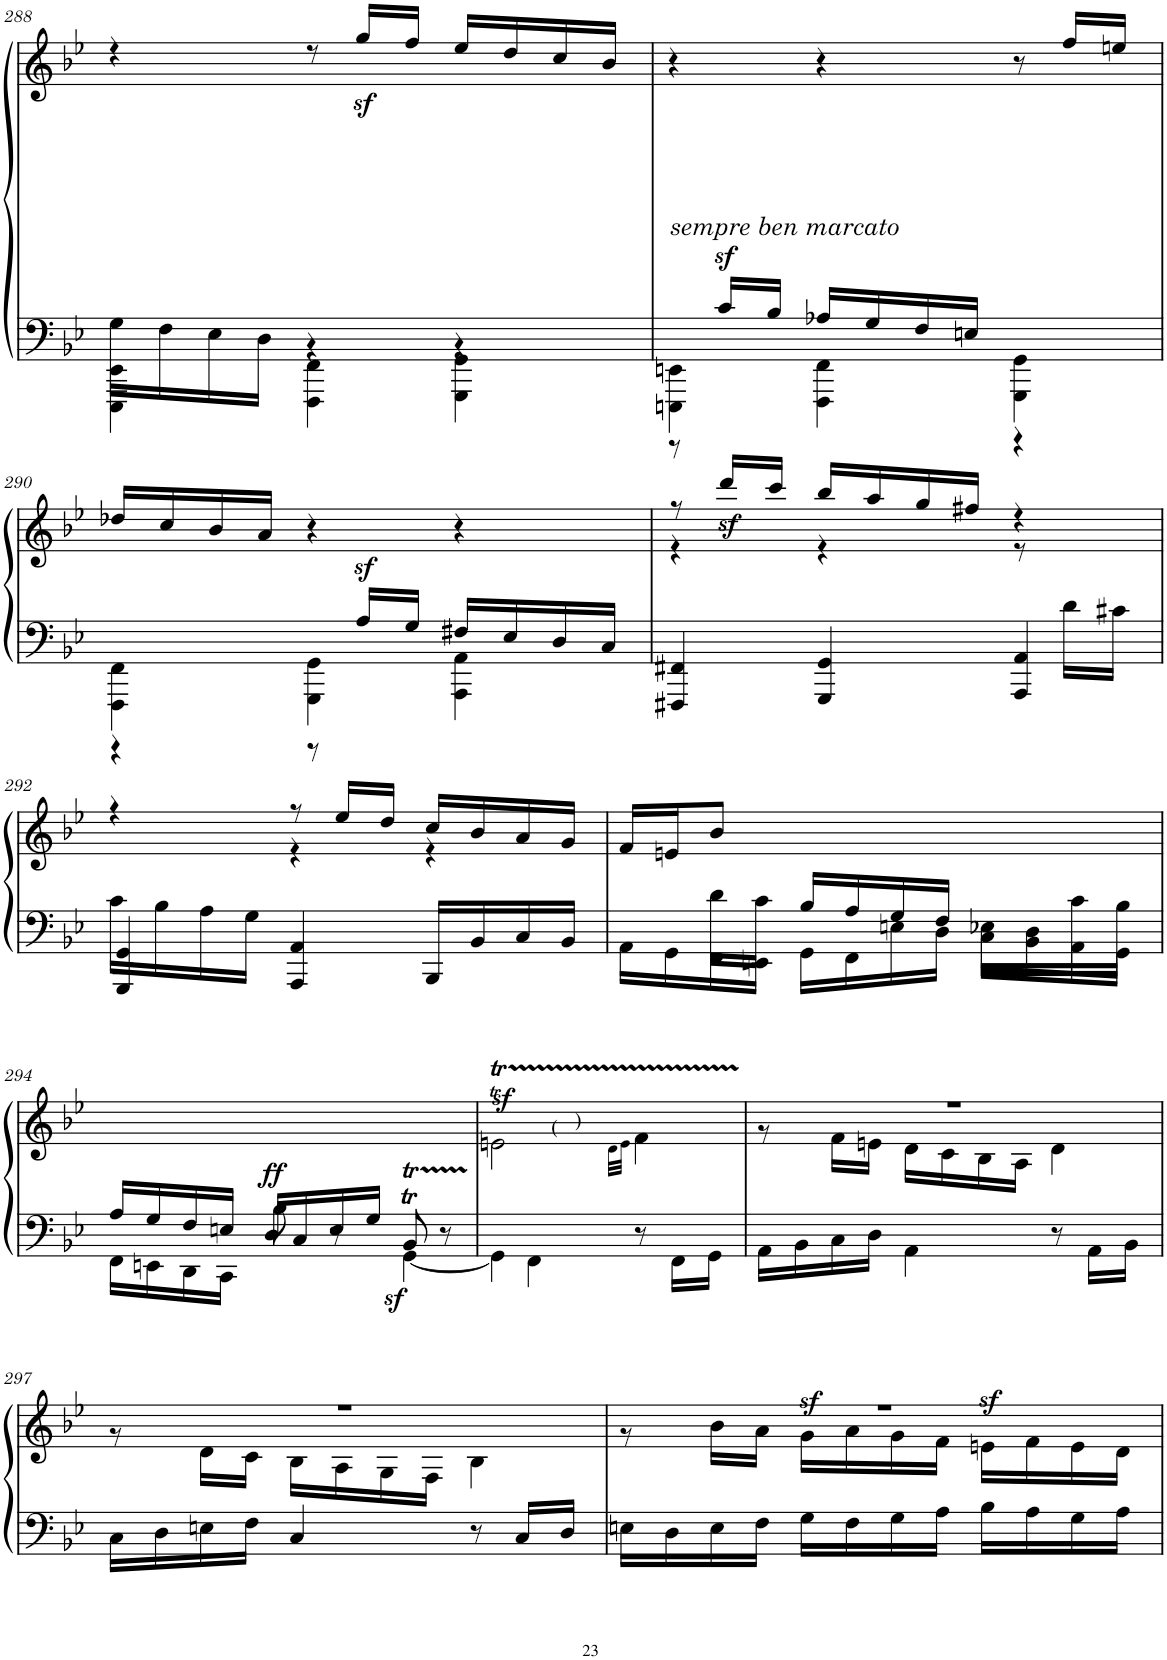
**kern	**kern	**dynam
*part1	*part1	*part1
*staff2	*staff1	*staff1/2
*I"Piano	*	*
*I'Pno.	*	*
!!LO:PB:g=z
*clefF4	*clefG2	*
*k[b-e-]	*k[b-e-]	*
*M3/4	*M3/4	*
=288	=288	=288
*^	*^	*
16G\LL	4EEE-\^^ 4EE-\^^	4r	4ryy	.
16F\	.	.	.	.
16E-\	.	.	.	.
16D\JJ	.	.	.	.
2ryy	4FFF\^^ 4FF\^^	8r	4r	.
!	!	!	!	!LO:DY:b
.	.	16gg/LL	.	sf
.	.	16ff/JJ	.	.
.	4GGG\^^ 4GG\^^	16ee-/LL	4r	.
.	.	16dd/	.	.
.	.	16cc/	.	.
.	.	16b-/JJ	.	.
*	*	*v	*v	*
=289	=289	=289	=289
!	!	!LO:TX:b:i:t=sempre ben marcato	!
4EEEn\^^ 4EEn\^^	8r	4r	.
!	!	!	!LO:DY:a=2
.	16c/LL	.	sf
.	16B-/JJ	.	.
4FFF\^^ 4FF\^^	16A-X/LL	4r	.
.	16G/	.	.
.	16F/	.	.
.	16En/JJ	.	.
4GGG\^^ 4GG\^^	4r	8r	.
.	.	16ff/LL	.
.	.	16een/JJ	.
!!LO:LB:g=z
=290	=290	=290	=290
4FFF\^^ 4FF\^^	4r	16dd-X/LL	.
.	.	16cc/	.
.	.	16b-/	.
.	.	16a/JJ	.
4GGG\^^ 4GG\^^	8r	4r	.
!	!	!	!LO:DY:a=2
.	16A/LL	.	sf
.	16G/JJ	.	.
4AAA\^^ 4AA\^^	16F#X/LL	4r	.
.	16E-/	.	.
.	16D/	.	.
.	16C/JJ	.	.
=291	=291	=291	=291
*	*	*^	*
8ryy	4FFF#X/^^ 4FF#X/^^	8r	4r	.
!	!	!	!	!LO:DY:a
.	.	16ddd/LL	.	sf
.	.	16ccc/JJ	.	.
.	4GGG/^^ 4GG/^^	16bb-/LL	4r	.
.	.	16aa/	.	.
.	.	16gg/	.	.
.	.	16ff#X/JJ	.	.
.	4AAA/^^ 4AA/^^	4r	8r	.
16d\LL	.	.	8ryy	.
16c#X\JJ	.	.	.	.
!!LO:LB:g=z	!!
=292	=292	=292	=292	=292
16c\LL	4GGG/^^ 4GG/^^	4r	4ryy	.
16B-\	.	.	.	.
16A\	.	.	.	.
16G\JJ	.	.	.	.
2ryy	4AAA/^^ 4AA/^^	8r	4r	.
.	.	16ee-/LL	.	.
.	.	16dd/JJ	.	.
.	16BBB-/LL	16cc/LL	4r	.
.	16BB-/	16b-/	.	.
.	16C/	16a/	.	.
.	16BB-/JJ	16g/JJ	.	.
*	*	*v	*v	*
=293	=293	=293	=293
*	*^	*	*
4ryy	8ryy	16AA\LL	16f/LL	.
.	.	16GG\	16en/J	.
.	16d\LL	16FF\	8b-/J	.
.	16c\JJ	16EEn\JJ	.	.
16B-/LL	2ryy	16GG\LL	2ryy	.
16A/	.	16FF\	.	.
16G/	.	16En\	.	.
16F/JJ	.	16D\JJ	.	.
16E-X\LL	.	16C\LL	.	.
16D\	.	16BB-\	.	.
16c\	.	16AA\	.	.
16B-\JJ	.	16GG\JJ	.	.
*	*v	*v	*	*
!!LO:LB:g=z
=294	=294	=294	=294
16A/LL	16FF\LL	4ryy	.
16G/	16EEn\	.	.
16F/	16DD\	.	.
16En/JJ	16CC\JJ	.	.
!	!	!	!LO:DY:b
16D/LL	8B-\	4.ryy	ff
16C/	.	.	.
16E/	8r	.	.
16G/JJ	.	.	.
!	!	!	!LO:DY:b=2
8BB-/	[<4GGTT\	.	sf
8ryy	.	8r	.
*v	*v	*	*
=295	=295	=295
*	*^	*
!	!LO:TX:a:t=(	!	!
!	!LO:TX:a:t=)	!	!
!	!	!	!LO:DY:a
4GG\]	2ent\	4..et!	sf
4FF\	.	.	.
.	.	32d!	.
.	.	32e!	.
.	32qd\LLL	.	.
.	32qe\JJJ	.	.
8r	4fTTT\	4ryy	.
16FF\LL	.	.	.
16GG\JJ	.	.	.
=296	=296	=296	=296
16AA\LL	2.r	8r	.
16BB-\	.	.	.
16C\	.	16f\LL	.
16D\JJ	.	16en\JJ	.
4AA\	.	16d\LL	.
.	.	16c\	.
.	.	16B-\	.
.	.	16A\JJ	.
8r	.	4d\	.
16AA\LL	.	.	.
16BB-\JJ	.	.	.
!!LO:LB:g=z	!!
=297	=297	=297	=297
16C\LL	2.r	8r	.
16D\	.	.	.
16En\	.	16d\LL	.
16F\JJ	.	16c\JJ	.
4C/	.	16B-\LL	.
.	.	16A\	.
.	.	16G\	.
.	.	16F\JJ	.
8r	.	4B-\	.
16C/LL	.	.	.
16D/JJ	.	.	.
=298	=298	=298	=298
16En\LL	2.r	8r	.
16D\	.	.	.
16E\	.	16b-\LL	.
16F\JJ	.	16a\JJ	.
!	!	!	!LO:DY:a
16G\LL	.	16g\LL	sf
16F\	.	16a\	.
16G\	.	16g\	.
16A\JJ	.	16f\JJ	.
!	!	!	!LO:DY:a
16B-\LL	.	16en\LL	sf
16A\	.	16f\	.
16G\	.	16e\	.
16A\JJ	.	16d\JJ	.
*	*v	*v	*
=	=	=
*-	*-	*-
